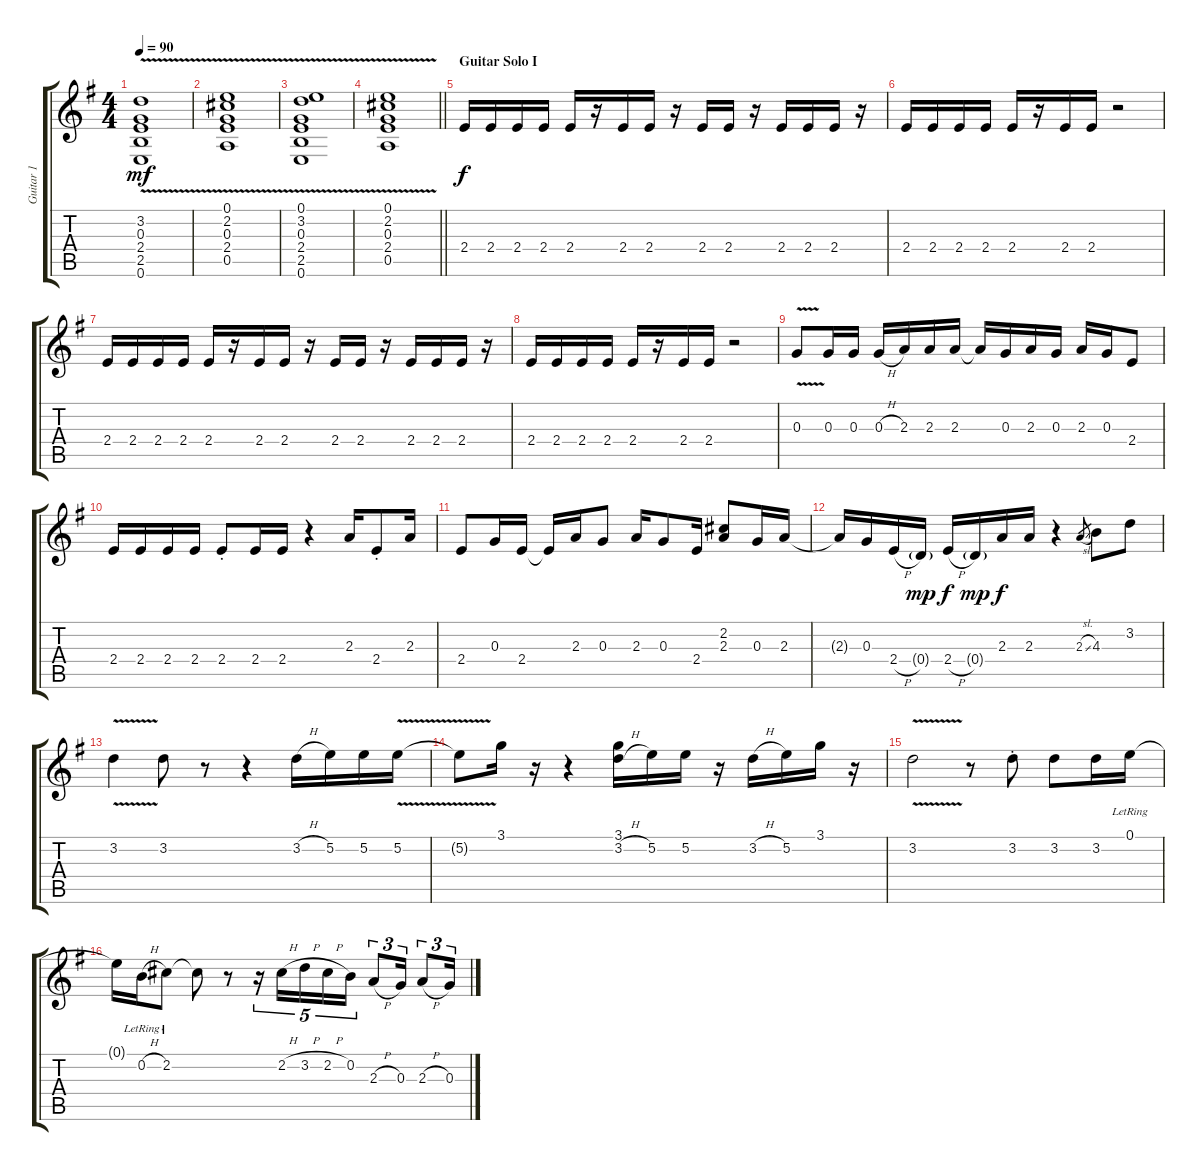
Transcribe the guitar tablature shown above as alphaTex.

\track ("Guitar 1" "Guitar 1") {instrument overdrivenguitar}
\staff {score tabs}
\tuning (E4 B3 G3 D3 A2 E2) {hide}
\ts (4 4)
\tempo 90
\clef g2
\ks g
(3.2{v} 0.3{v} 2.4{v} 2.5{v} 0.6{v}).1{dy mf} |
(0.1{v} 2.2{v} 0.3{v} 2.4{v} 0.5{v}).1 |
(0.1{v} 3.2{v} 0.3{v} 2.4{v} 2.5{v} 0.6{v}).1 |
\barLineRight lightlight
(0.1{v} 2.2{v} 0.3{v} 2.4{v} 0.5{v}).1 |
\section ("" "Guitar Solo I")
2.4.16{dy f} 2.4.16 2.4.16 2.4.16 2.4.16 r.16 2.4.16 2.4.16 r.16 2.4.16 2.4.16 r.16 2.4.16 2.4.16 2.4.16 r.16 |
2.4.16 2.4.16 2.4.16 2.4.16 2.4.16 r.16 2.4.16 2.4.16 r.2 |
2.4.16 2.4.16 2.4.16 2.4.16 2.4.16 r.16 2.4.16 2.4.16 r.16 2.4.16 2.4.16 r.16 2.4.16 2.4.16 2.4.16 r.16 |
2.4.16 2.4.16 2.4.16 2.4.16 2.4.16 r.16 2.4.16 2.4.16 r.2 |
0.3{v}.8 0.3.16 0.3.16 0.3{h}.16 2.3.16 2.3.16 2.3.16 2.3{t}.16 0.3.16 2.3.16 0.3.16 2.3.16 0.3.16 2.4.8 |
2.4.16 2.4.16 2.4.16 2.4.16 2.4{st}.8 2.4.16 2.4.16 r.4 2.3.16 2.4{st}.8 2.3.16 |
2.4.8 0.3.16 2.4.16 2.4{t}.16 2.3.16 0.3.8 2.3.16 0.3.8 2.4.16 (2.2 2.3).8 0.3.16 2.3.16 |
2.3{t}.16 0.3.16 2.4{h}.16 0.4{g}.16{dy mp} 2.4{h}.16{dy f} 0.4{g}.16{dy mp} 2.3.16{dy f} 2.3.16 r.4 2.3{sl}.8{gr} 4.3.8 3.2.8 |
3.2{v}.4 3.2.8 r.8 r.4 3.2{h}.16 5.2.16 5.2.16 5.2{v}.16 |
5.2{v t}.8 3.1.16 r.16 r.4 (3.1 3.2{h}).16 5.2.16 5.2.16 r.16 3.2{h}.16 5.2.16 3.1.16 r.16 |
3.2{v}.2 r.8 3.2{st}.8 3.2.8 3.2.16 0.1{lr}.16 |
0.1{t}.16 0.2{h lr}.16 2.2{lr}.8 2.2{t}.8 r.8 r.16{tu (5 4)} 2.2{h}.16{tu (5 4)} 3.2{h}.16{tu (5 4)} 2.2{h}.16{tu (5 4)} 0.2.16{tu (5 4)} 2.3{h}.8{tu (3 2)} 0.3.16{tu (3 2)} 2.3{h}.8{tu (3 2)} 0.3.16{tu (3 2)}
